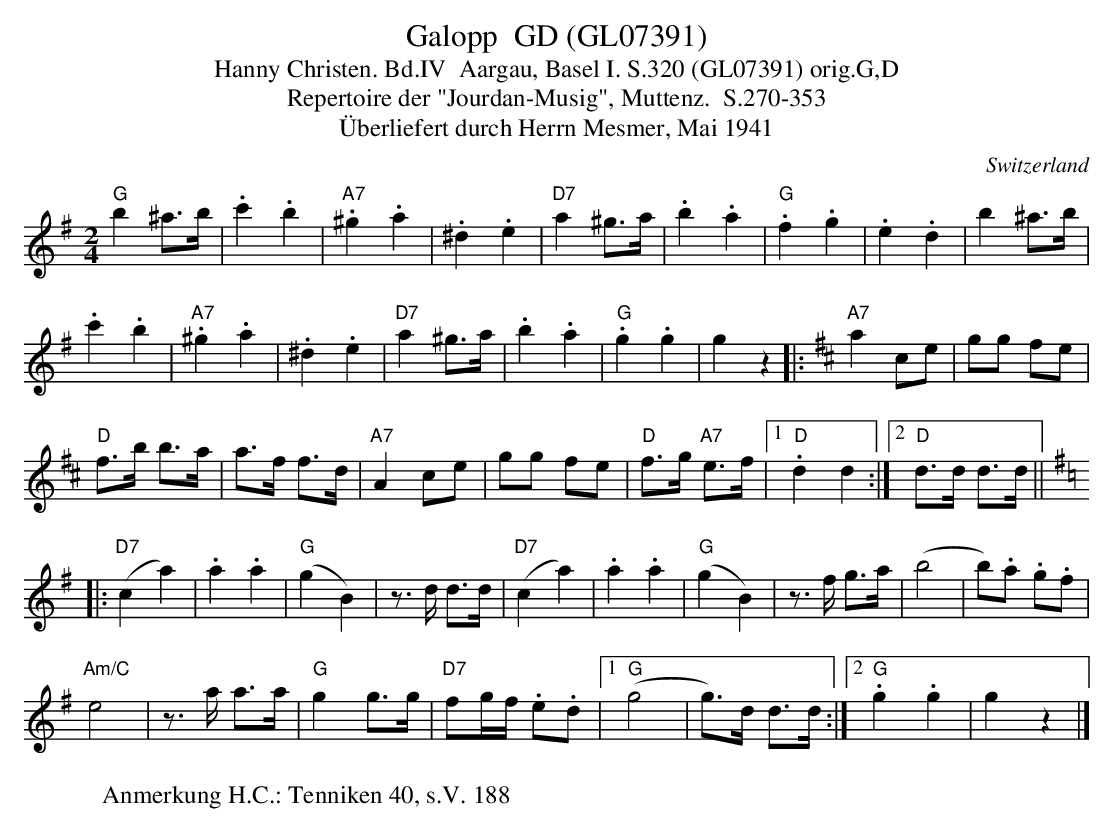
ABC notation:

X:1
T:Galopp  GD (GL07391)
T:Hanny Christen. Bd.IV  Aargau, Basel I. S.320 (GL07391) orig.G,D
T: Repertoire der "Jourdan-Musig", Muttenz.  S.270-353
T:Überliefert durch Herrn Mesmer, Mai 1941
M:2/4
L:1/8
O:Switzerland
K:G major
"G"b2 ^a>b | .c'2.b2 | "A7".^g2.a2 | .^d2.e2 | "D7"a2 ^g>a | .b2.a2 | "G".f2.g2 | .e2.d2 | b2 ^a>b |
.c'2.b2 | "A7".^g2.a2 | .^d2.e2 | "D7"a2 ^g>a | .b2.a2 | "G".g2.g2 | g2z2 |: [K:D] "A7"a2ce | gg fe |
"D"f>b b>a | a>f f>d | "A7"A2 ce | gg fe | "D"f>g "A7"e>f |1 "D".d2d2 :|2 "D"d>d d>d || [K:G]
|: ("D7"c2a2) | .a2.a2 | ("G"g2B2) | z>d  d>d  | ("D7"c2a2) | .a2.a2 | ("G"g2B2) | z>f g>a | (b4 | b).a .g.f |
"Am/C"e4 | z>a a>a | "G"g2 g>g | "D7"fg/f/ .e.d |1 ("G"g4 | g>)d d>d :|2 "G".g2.g2 | g2z2 |]
W:Anmerkung H.C.: Tenniken 40, s.V. 188
